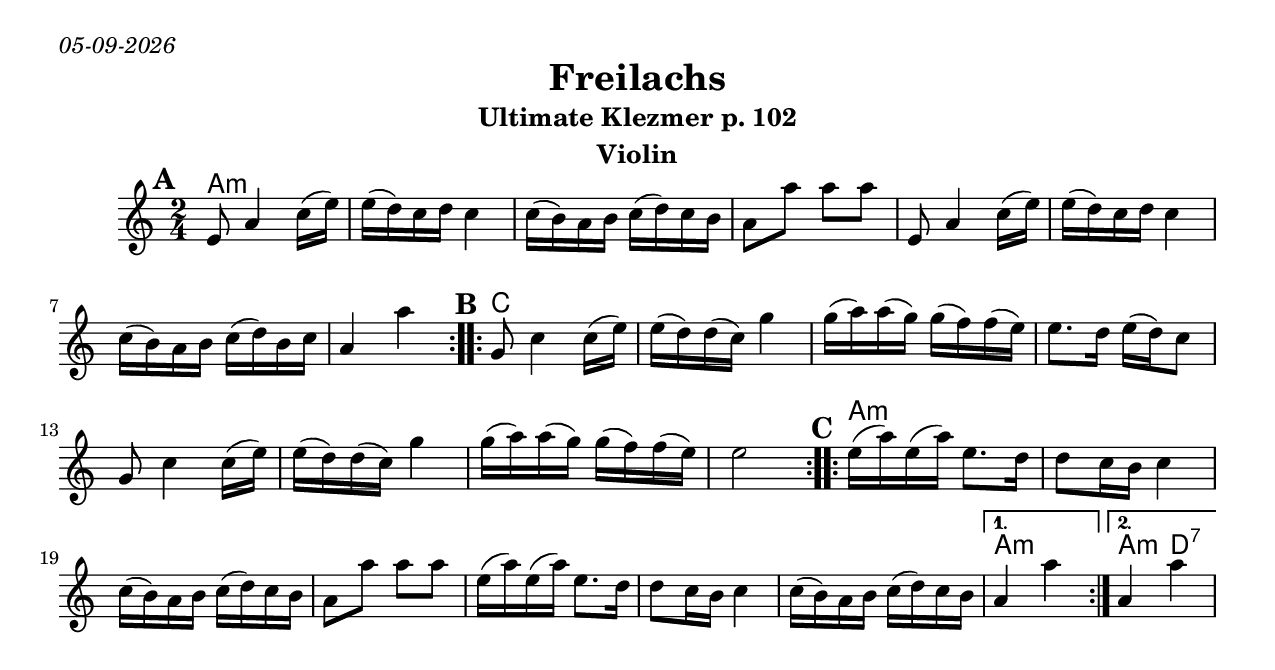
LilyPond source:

\version "2.18.0"
\include "english.ly"
%\pointAndClickOff
\paper{
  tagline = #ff
  print-all-headers = ##t
  #(set-paper-size "letter")
}
date = #(strftime "%d-%m-%Y" (localtime (current-time)))

\markup{ \italic{ \date }  }

%\markup{ Got something to say? }

global = {
  \clef treble
  \key a \minor
  \time 2/4
  \set Score.markFormatter = #format-mark-box-alphabet
}

%#################################### Melody ########################
%melody =  \transpose c d \relative c' {  %transpose for clarinet
melody = \relative c' {
  \global
  %\partial 16*3 a16 d f   %lead in notes

  \repeat volta 2{
   \mark \default
   e8 a4  c16(e)
   e16(d) c d c4
   c16(b) a b c(d) c b
   a8 a' a a

   e,8 a4 c16(e)
   e16(d) c d c4
   c16(b) a b c(d) b c
   a4 a'
  }


  \repeat volta 2{
   \mark \default
   g,8 c4 c16(e)
   e16(d) d(c) g'4
   g16(a) a(g) g(f) f(e)
   e8. d16 e(d) c8

   g8 c4 c16(e)
   e16(d) d(c) g'4
   g16(a) a(g) g(f) f(e)
   e2
  }

 \repeat volta 2{
 \mark \default
 e16(a) e (a) e8. d16
 d8 c16 b c4
 c16(b) a b c(d) c b
 a8 a' a a

 e16(a) e (a) e8. d16
 d8 c16 b c4
 c16(b) a b c(d) c b
 %a4 a'
 }
 \alternative{
   {a4 a'}
   {a,4 a'}
}
}
%################################# Lyrics #####################
%\addlyrics{ \set stanza = #"1. " }
%################################# Chords #######################
harmonies = \chordmode {
  a2*8:m
  c2*8
  a2*7:m
  a2:m
  a4:m d4:7

}

\score {
  % transpose score below
  %\transpose c d
  <<
    \new ChordNames {
      \set chordChanges = ##f
      \harmonies
    }
    \new Staff   \melody
  >>
  \header{
    title= "Freilachs"
    subtitle="Ultimate Klezmer p. 102"
    composer= ""
    instrument = "Violin"
    arranger= ""
  }
  \midi{\tempo 4 = 120}
  \layout{indent = 1.0\cm}
}
%{
% more verses:
\markup{}
\markup {
  \font-size #2
  \fill-line {
    \hspace #0.1 % distance from left margin
    \column {
      \line { "1."
	\column {
	  ""
	}
      }
      \hspace #0.2 % vertical distance between verses
      \line { "2."
	\column {
	 ""
	}
      }
    }
    \hspace #0.1  % horiz. distance between columns
    \column {
      \line { "3."
	\column {
	  ""
	}
      }
      \hspace #0.2 % distance between verses
      \line { "4."
	\column {
	 ""
	}
      }
    }
    \hspace #0.1 % distance to right margin
  }
}

%}
